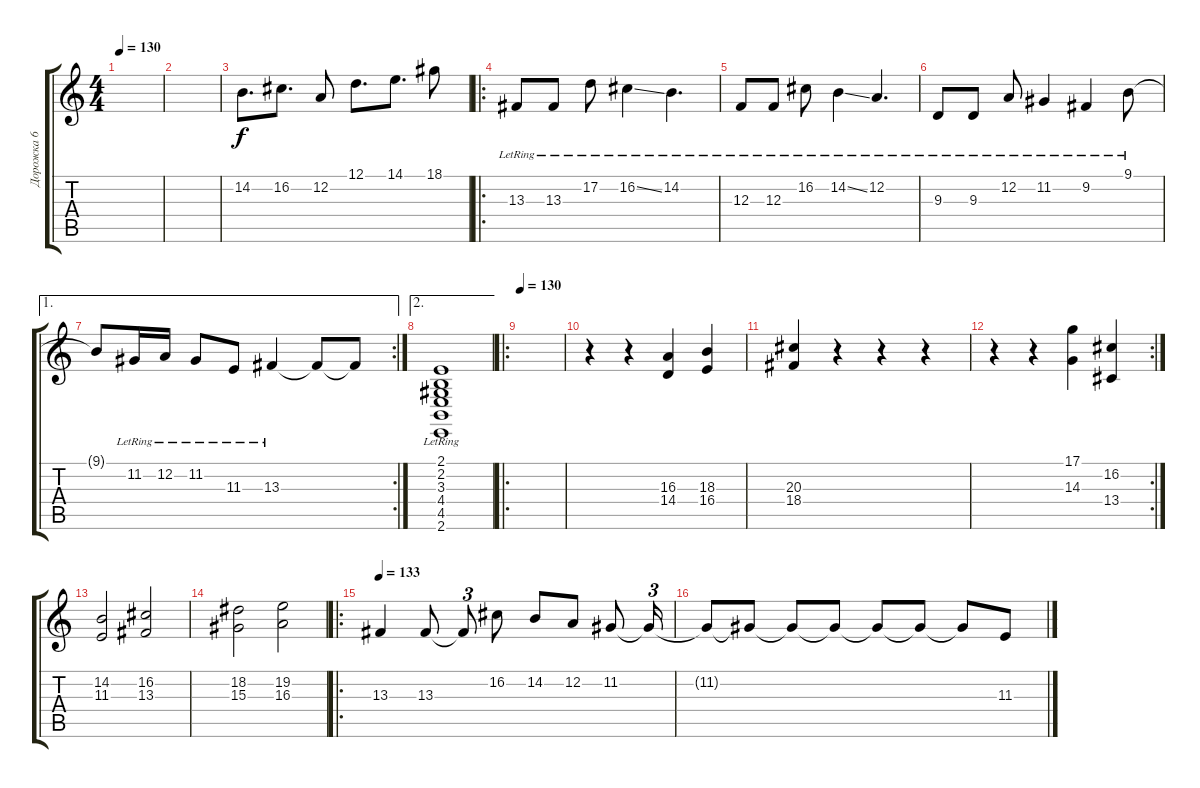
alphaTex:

\track ("Дорожка 6" "Дорожка 6") {instrument electricgrandpiano}
\staff {score tabs}
\tuning (D4 A3 F3 C3 G2 D2) {hide}
\ts (4 4)
\tempo 130
\clef g2
\ks c
|
|
14.2.8{d instrument pad1newage} 16.2.8{d} 12.2.8 12.1.8{d} 14.1.8{d} 18.1.8 |
\ro
13.3{lr}.8{instrument electricgrandpiano} 13.3{lr}.8 17.2{lr}.8 16.2{ss lr}.4 14.2{lr}.4{d} |
12.3{lr}.8 12.3{lr}.8 16.2{lr}.8 14.2{ss lr}.4 12.2{lr}.4{d} |
9.3{lr}.8 9.3{lr}.8 12.2{lr}.8 11.2{lr}.4 9.2{lr}.4 9.1{lr}.8 |
\ae 1
\rc 2
9.1{t}.8 11.2{lr}.16 12.2{lr}.16 11.2{lr}.8 11.3{lr}.8 13.3{lr}.4 13.3{t}.8 13.3{t}.8 |
\ae 2
(2.1{lr} 2.2{lr} 3.3{lr} 4.4{lr} 4.5{lr} 2.6{lr}).1 |
\ro
\tempo 130
|
r.4 r.4 (16.3 14.4).4{volume 15 instrument stringensemble1} (18.3 16.4).4 |
(20.3 18.4).4 r.4 r.4 r.4 |
\rc 2
r.4 r.4 (17.1 14.3).4 (16.2 13.4).4 |
(14.2 11.3).2{instrument stringensemble1} (16.2 13.3).2 |
(18.2 15.3).2 (19.2 16.3).2 |
\ro
\tempo 133
13.3.4 13.3.8 13.3{t}.8{tu (3 2)} 16.2.8 14.2.8 12.2.8 11.2.8 11.2{t}.16{tu (3 2)} |
11.2{t}.8 11.2{t}.8 11.2{t}.8 11.2{t}.8 11.2{t}.8 11.2{t}.8 11.2{t}.8 11.3.8
